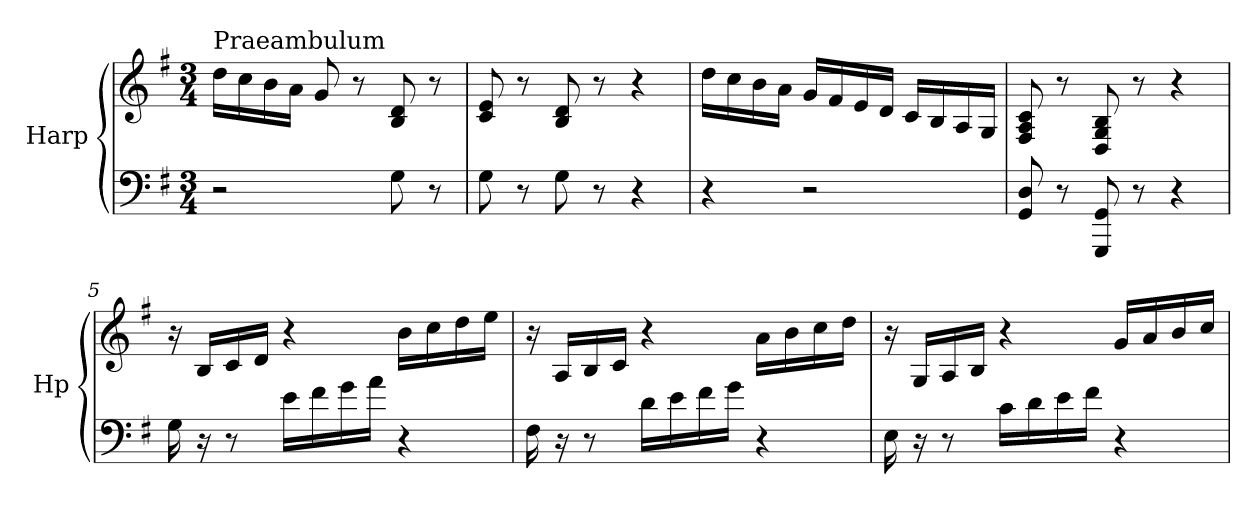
**kern	**kern
*part1	*part1
*staff2	*staff1
*I"Harp	*
*I'Hp	*
*clefF4	*clefG2
*k[f#]	*k[f#]
*M3/4	*M3/4
=1	=1
!	!LO:TX:a:t=Praeambulum
2r	16dd\LL
.	16cc\
.	16b\
.	16a\JJ
.	8g/
.	8r
8G\	8B/ 8d/
8r	8r
=2	=2
8G\	8c/ 8e/
8r	8r
8G\	8B/ 8d/
8r	8r
4r	4r
=3	=3
4r	16dd\LL
.	16cc\
.	16b\
.	16a\JJ
2r	16g/LL
.	16f#/
.	16e/
.	16d/JJ
.	16c/LL
.	16B/
.	16A/
.	16G/JJ
=4	=4
8GG/ 8D/	8F#/ 8A/ 8c/
8r	8r
8GGG/ 8GG/	8D/ 8G/ 8B/
8r	8r
4r	4r
!!LO:LB:g=z
=5	=5
16G\	16r
16r	16B/LL
8r	16c/
.	16d/JJ
16e\LL	4r
16f#\	.
16g\	.
16a\JJ	.
4r	16b\LL
.	16cc\
.	16dd\
.	16ee\JJ
=6	=6
16F#\	16r
16r	16A/LL
8r	16B/
.	16c/JJ
16d\LL	4r
16e\	.
16f#\	.
16g\JJ	.
4r	16a\LL
.	16b\
.	16cc\
.	16dd\JJ
=7	=7
16E\	16r
16r	16G/LL
8r	16A/
.	16B/JJ
16c\LL	4r
16d\	.
16e\	.
16f#\JJ	.
4r	16g/LL
.	16a/
.	16b/
.	16cc/JJ
=	=
*-	*-
